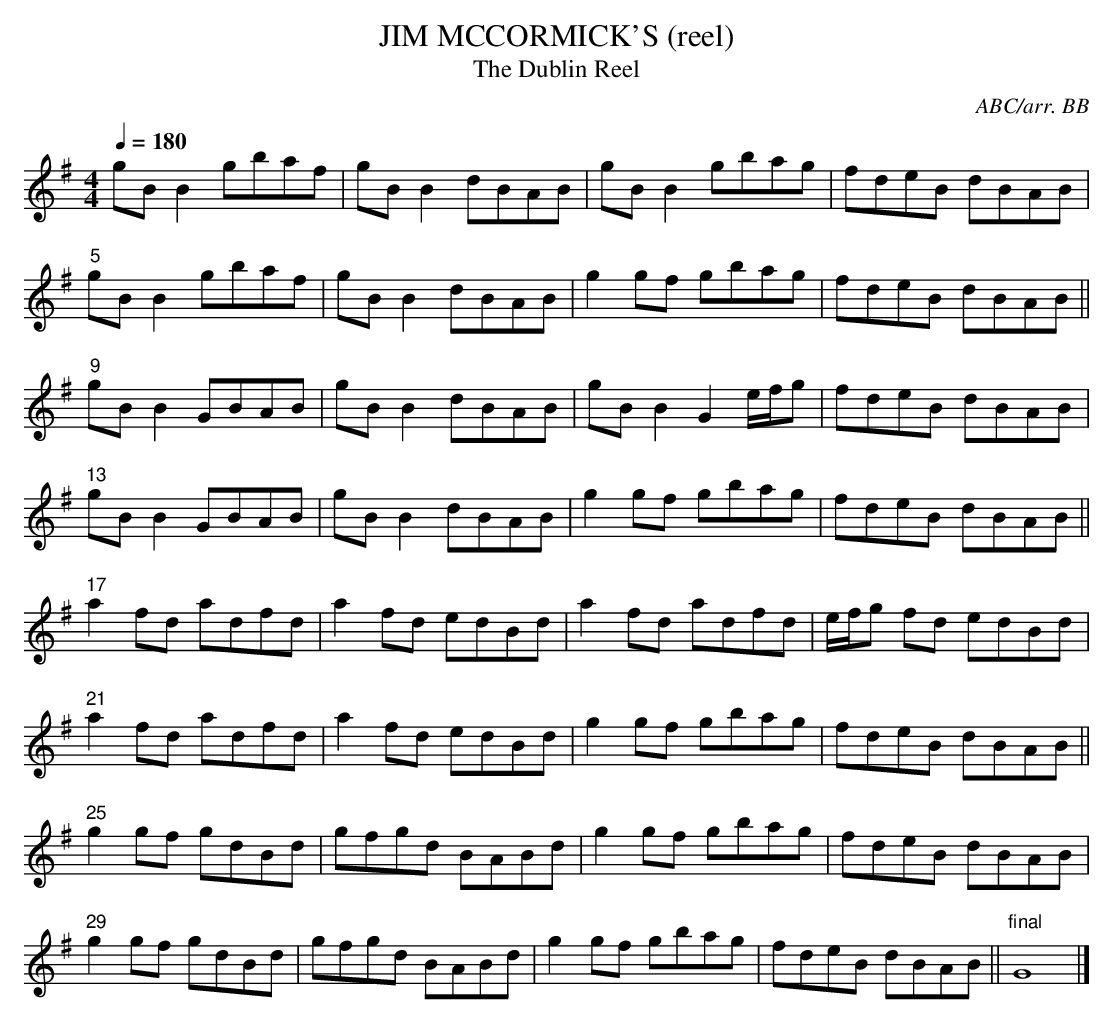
X:1
T:JIM MCCORMICK'S (reel)
T:The Dublin Reel
C:ABC/arr. BB
M:4/4
L:1/8
Q:1/4=180
K:G
gBB2 gbaf|gBB2 dBAB|gBB2 gbag|fdeB dBAB|
"5"gBB2 gbaf|gBB2 dBAB|g2 gf gbag|fdeB dBAB||
"9"gBB2 GBAB|gBB2 dBAB|gBB2 G2 e/f/g|fdeB dBAB|
"13"gBB2 GBAB|gBB2 dBAB|g2 gf gbag|fdeB dBAB||
"17"a2fd adfd|a2 fd edBd|a2fd adfd|e/f/g fd edBd|
"21"a2fd adfd|a2 fd edBd|g2 gf gbag|fdeB dBAB||
"25"g2gf gdBd|gfgd BABd|g2 gf gbag|fdeB dBAB|
"29"g2gf gdBd|gfgd BABd|g2 gf gbag|fdeB dBAB||\
"final"G8|]
